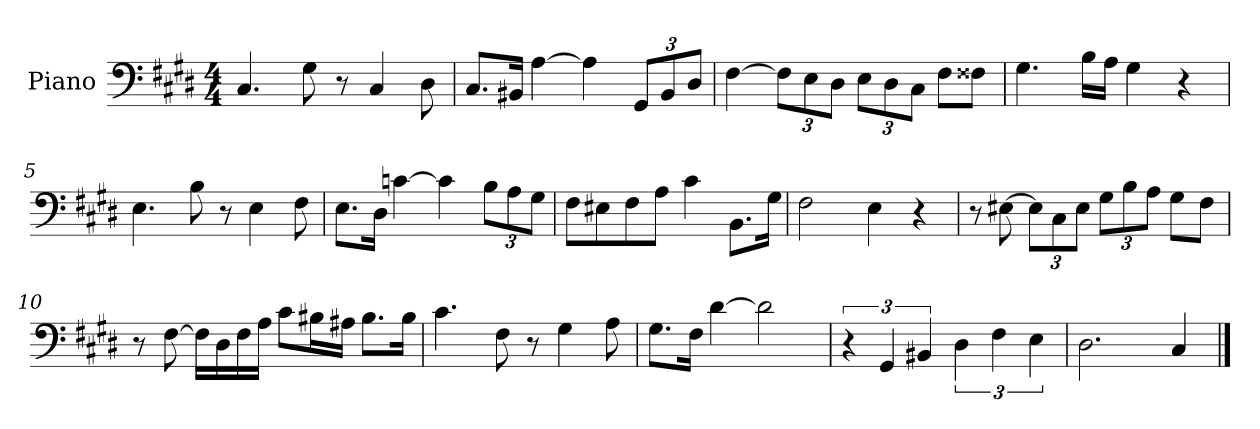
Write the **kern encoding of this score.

**kern
*part1
*staff1
*I"Piano
*I'Pno
*clefF4
*k[f#c#g#d#]
*M4/4
=1
4.C#/
8G#\
8r
4C#/
8D#\
=2
8.C#/L
16BB#X/Jk
[4A\
4A\]
12GG#/L
12BB#/
12D#/J
=3
[4F#\
12F#\L]
12E\
12D#\J
12E\L
12D#\
12C#\J
8F#\L
8F##X\J
=4
4.G#\
16B\LL
16A\JJ
4G#\
4r
=5
4.E\
8B\
8r
4E\
8F#\
=6
8.E\L
16D#\Jk
[4cn\
4c\]
12B\L
12A\
12G#\J
=7
8F#\L
8E#X\
8F#\
8A\J
4c#\
8.BB\L
16G#\Jk
=8
2F#\
4E\
4r
=9
8r
[8E#X\
12E#\L]
12C#\
12E#\J
12G#\L
12B\
12A\J
8G#\L
8F#\J
=10
8r
[8F#\
16F#\LL]
16D#\
16F#\
16A\JJ
8c#\L
16B#X\L
16A#X\JJ
8.B#\L
16B#\Jk
=11
4.c#\
8F#\
8r
4G#\
8A\
=12
8.G#\L
16F#\Jk
[4d#\
2d#\]
=13
6r
6GG#/
6BB#X/
6D#\
6F#\
6E\
=14
2.D#\
4C#/
==
*-
